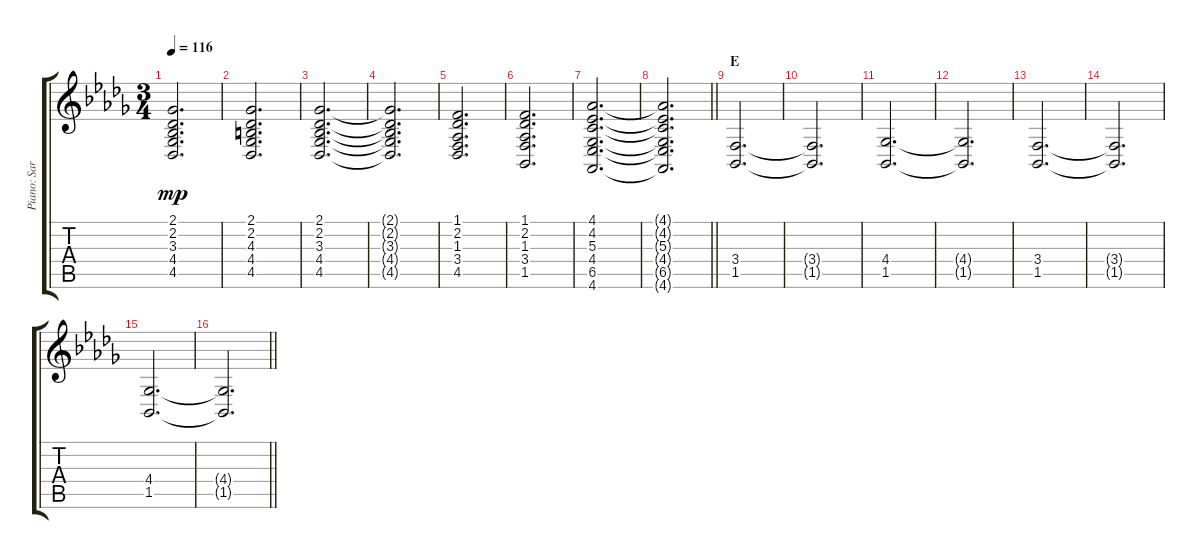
\track ("Piano: Sarah" "Piano: Sar") {instrument electricpiano1}
\staff {score tabs}
\tuning (E4 B3 G3 D3 A2 E2) {hide}
\ts (3 4)
\tempo 116
\clef g2
\ks db
(2.1 2.2 3.3 4.4 4.5).2{d dy mp} |
(2.1 2.2 4.3 4.4 4.5).2{d} |
(2.1 2.2 3.3 4.4 4.5).2{d} |
(2.1{t} 2.2{t} 3.3{t} 4.4{t} 4.5{t}).2{d} |
(1.1 2.2 1.3 3.4 4.5).2{d} |
(1.1 2.2 1.3 3.4 1.5).2{d} |
(4.1 4.2 5.3 4.4 6.5 4.6).2{d} |
\barLineRight lightlight
(4.1{t} 4.2{t} 5.3{t} 4.4{t} 6.5{t} 4.6{t}).2{d} |
\section ("" "E")
(3.4 1.5).2{d} |
(3.4{t} 1.5{t}).2{d} |
(4.4 1.5).2{d} |
(4.4{t} 1.5{t}).2{d} |
(3.4 1.5).2{d} |
(3.4{t} 1.5{t}).2{d} |
(4.4 1.5).2{d} |
\barLineRight lightlight
(4.4{t} 1.5{t}).2{d}
